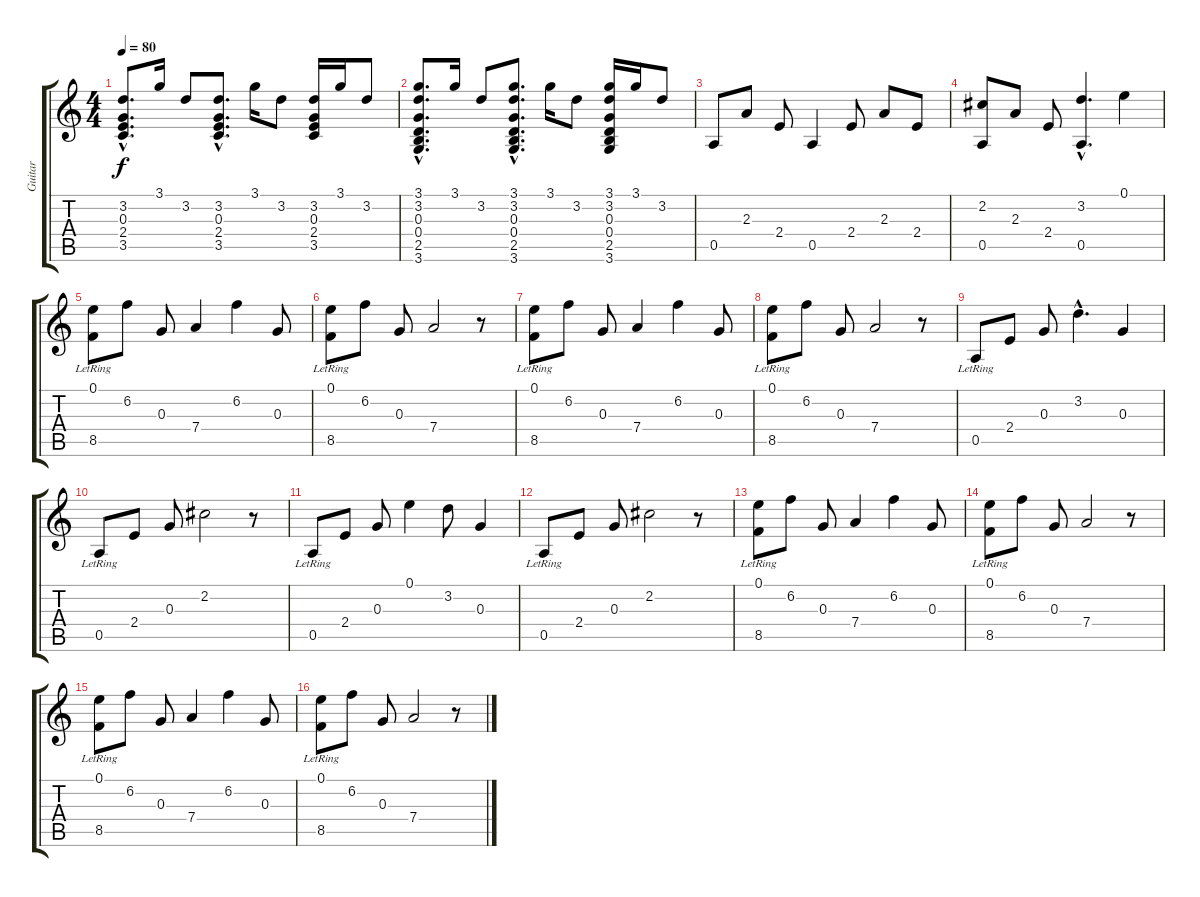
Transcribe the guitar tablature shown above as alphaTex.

\track ("Guitar" "Guitar") {instrument acousticguitarnylon}
\staff {score tabs}
\tuning (E4 B3 G3 D3 A2 E2) {hide}
\ts (4 4)
\tempo 80
\clef g2
\ks c
(3.2{hac} 0.3{hac} 2.4{hac} 3.5{hac}).8{d dy f} 3.1.16 3.2.8 (3.2{hac} 0.3{hac} 2.4{hac} 3.5{hac}).8{d} 3.1.16 3.2.8 (3.2 0.3 2.4 3.5).16 3.1.16 3.2.8 |
(3.1{hac} 3.2{hac} 0.3{hac} 0.4{hac} 2.5{hac} 3.6{hac}).8{d} 3.1.16 3.2.8 (3.1{hac} 3.2{hac} 0.3{hac} 0.4{hac} 2.5{hac} 3.6{hac}).8{d} 3.1.16 3.2.8 (3.1 3.2 0.3 0.4 2.5 3.6).16 3.1.16 3.2.8 |
0.5.8 2.3.8 2.4.8 0.5.4 2.4.8 2.3.8 2.4.8 |
(2.2 0.5).8 2.3.8 2.4.8 (3.2{hac} 0.5{hac}).4{d} 0.1.4 |
(0.1 8.5{lr}).8 6.2.8 0.3.8 7.4.4 6.2.4 0.3.8 |
(0.1 8.5{lr}).8 6.2.8 0.3.8 7.4.2 r.8 |
(0.1 8.5{lr}).8 6.2.8 0.3.8 7.4.4 6.2.4 0.3.8 |
(0.1 8.5{lr}).8 6.2.8 0.3.8 7.4.2 r.8 |
0.5{lr}.8 2.4.8 0.3.8 3.2{hac}.4{d} 0.3.4 |
0.5{lr}.8 2.4.8 0.3.8 2.2.2 r.8 |
0.5{lr}.8 2.4.8 0.3.8 0.1.4 3.2.8 0.3.4 |
0.5{lr}.8 2.4.8 0.3.8 2.2.2 r.8 |
(0.1 8.5{lr}).8 6.2.8 0.3.8 7.4.4 6.2.4 0.3.8 |
(0.1 8.5{lr}).8 6.2.8 0.3.8 7.4.2 r.8 |
(0.1 8.5{lr}).8 6.2.8 0.3.8 7.4.4 6.2.4 0.3.8 |
(0.1 8.5{lr}).8 6.2.8 0.3.8 7.4.2 r.8
